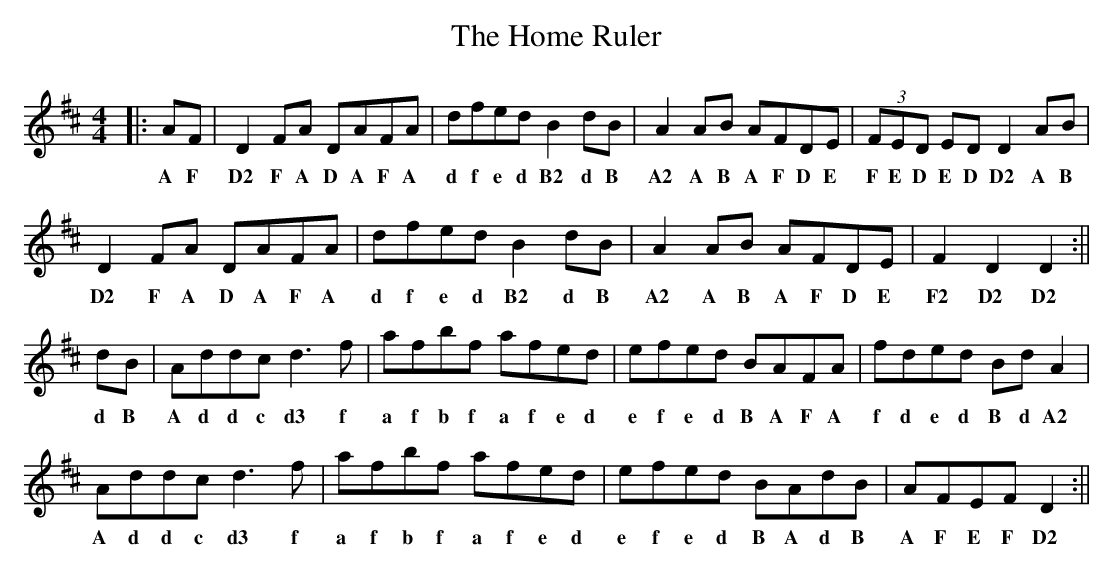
X:1 - 40
T: Home Ruler, The
M: 4/4
L: 1/8
K: Dmaj
|: AF|D2FA DAFA|dfed B2dB|A2AB AFDE|(3FED ED D2 AB|
w: A F D2 F A D A F A d f e d B2 d B A2 A B A F D E F E D E D D2 A B
D2FA DAFA|dfed B2dB|A2AB AFDE|F2D2 D2 :||
w: D2 F A D A F A d f e d B2 d B A2 A B A F D E F2 D2 D2
dB|Addc d3 f|afbf afed|efed BAFA|fded BdA2|
w: d B A d d c d3 f a f b f a f e d e f e d B A F A f d e d B d A2
Addc d3 f|afbf afed|efed BAdB|AFEF D2:||
w: A d d c d3 f a f b f a f e d e f e d B A d B A F E F D2
